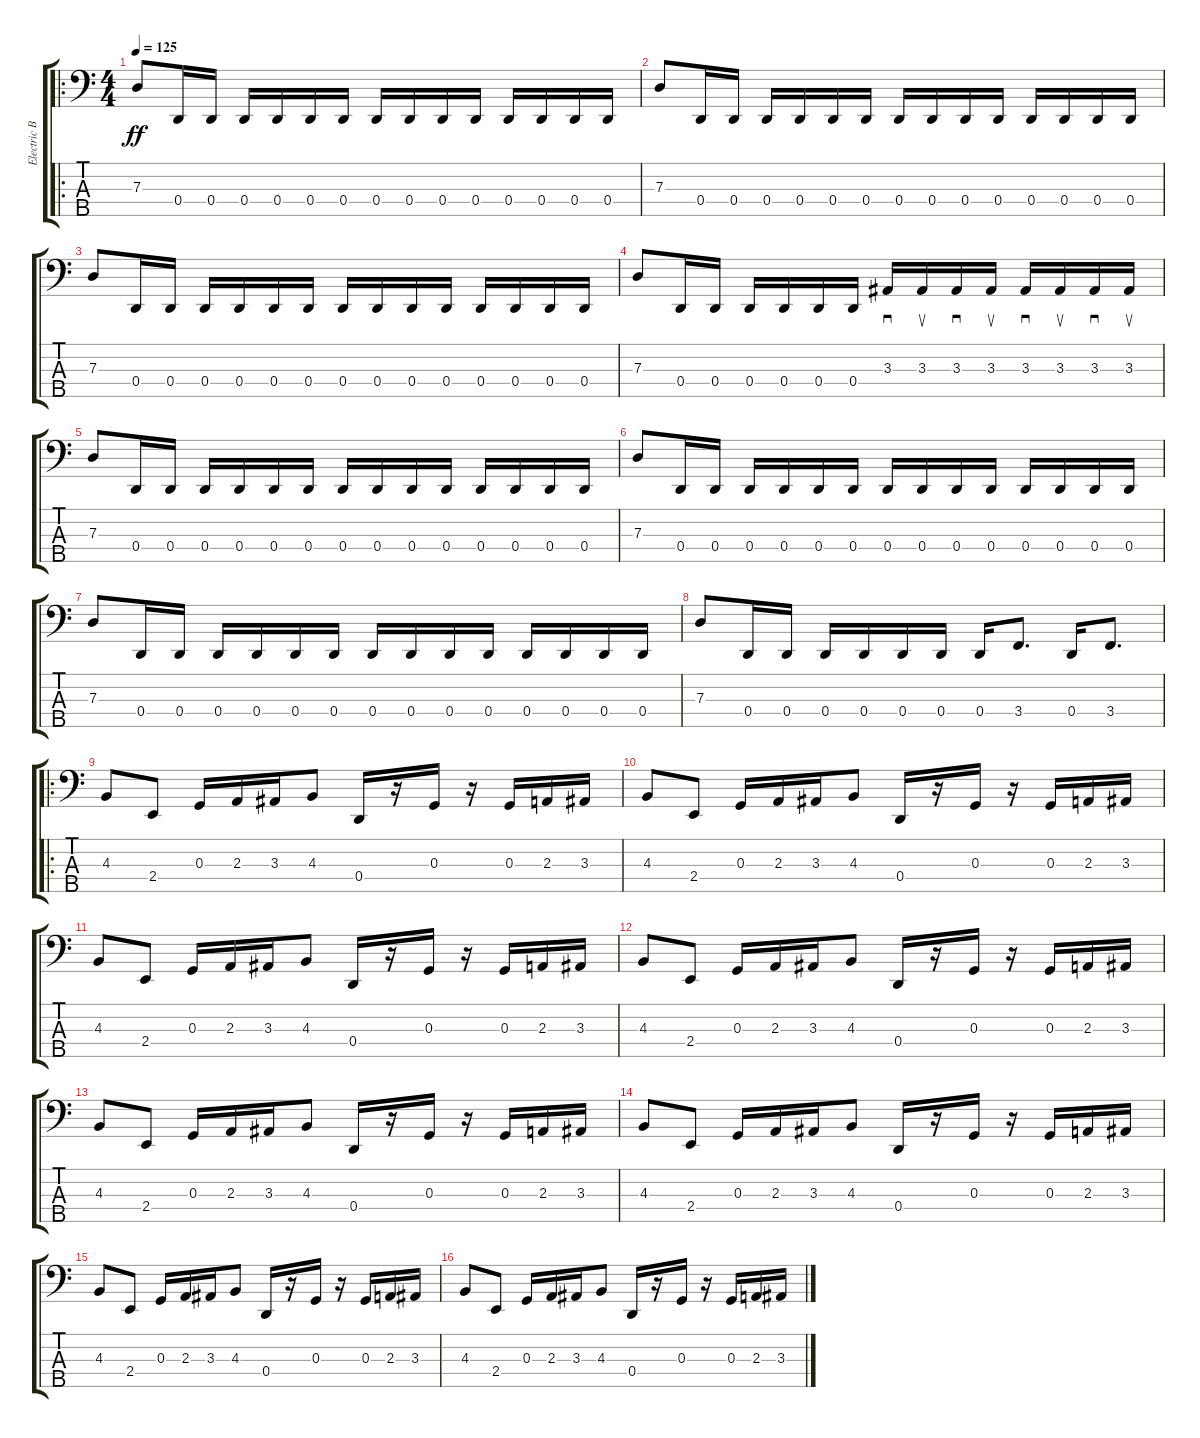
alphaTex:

\track ("Electric Bass" "Electric B") {instrument electricbasspick}
\staff {score tabs}
\tuning (F2 C2 G1 D1 A0) {hide}
\ro
\ts (4 4)
\tempo 125
\clef f4
\ks c
7.3.8{dy ff} 0.4.16 0.4.16 0.4.16 0.4.16 0.4.16 0.4.16 0.4.16 0.4.16 0.4.16 0.4.16 0.4.16 0.4.16 0.4.16 0.4.16 |
7.3.8 0.4.16 0.4.16 0.4.16 0.4.16 0.4.16 0.4.16 0.4.16 0.4.16 0.4.16 0.4.16 0.4.16 0.4.16 0.4.16 0.4.16 |
7.3.8 0.4.16 0.4.16 0.4.16 0.4.16 0.4.16 0.4.16 0.4.16 0.4.16 0.4.16 0.4.16 0.4.16 0.4.16 0.4.16 0.4.16 |
7.3.8 0.4.16 0.4.16 0.4.16 0.4.16 0.4.16 0.4.16 3.3.16{sd} 3.3.16{su} 3.3.16{sd} 3.3.16{su} 3.3.16{sd} 3.3.16{su} 3.3.16{sd} 3.3.16{su} |
7.3.8 0.4.16 0.4.16 0.4.16 0.4.16 0.4.16 0.4.16 0.4.16 0.4.16 0.4.16 0.4.16 0.4.16 0.4.16 0.4.16 0.4.16 |
7.3.8 0.4.16 0.4.16 0.4.16 0.4.16 0.4.16 0.4.16 0.4.16 0.4.16 0.4.16 0.4.16 0.4.16 0.4.16 0.4.16 0.4.16 |
7.3.8 0.4.16 0.4.16 0.4.16 0.4.16 0.4.16 0.4.16 0.4.16 0.4.16 0.4.16 0.4.16 0.4.16 0.4.16 0.4.16 0.4.16 |
7.3.8 0.4.16 0.4.16 0.4.16 0.4.16 0.4.16 0.4.16 0.4.16 3.4.8{d} 0.4.16 3.4.8{d} |
\ro
4.3.8 2.4.8 0.3.16 2.3.16 3.3.16 4.3.8 0.4.16 r.16 0.3.16 r.16 0.3.16 2.3.16 3.3.16 |
4.3.8 2.4.8 0.3.16 2.3.16 3.3.16 4.3.8 0.4.16 r.16 0.3.16 r.16 0.3.16 2.3.16 3.3.16 |
4.3.8 2.4.8 0.3.16 2.3.16 3.3.16 4.3.8 0.4.16 r.16 0.3.16 r.16 0.3.16 2.3.16 3.3.16 |
4.3.8 2.4.8 0.3.16 2.3.16 3.3.16 4.3.8 0.4.16 r.16 0.3.16 r.16 0.3.16 2.3.16 3.3.16 |
4.3.8 2.4.8 0.3.16 2.3.16 3.3.16 4.3.8 0.4.16 r.16 0.3.16 r.16 0.3.16 2.3.16 3.3.16 |
4.3.8 2.4.8 0.3.16 2.3.16 3.3.16 4.3.8 0.4.16 r.16 0.3.16 r.16 0.3.16 2.3.16 3.3.16 |
4.3.8 2.4.8 0.3.16 2.3.16 3.3.16 4.3.8 0.4.16 r.16 0.3.16 r.16 0.3.16 2.3.16 3.3.16 |
4.3.8 2.4.8 0.3.16 2.3.16 3.3.16 4.3.8 0.4.16 r.16 0.3.16 r.16 0.3.16 2.3.16 3.3.16
